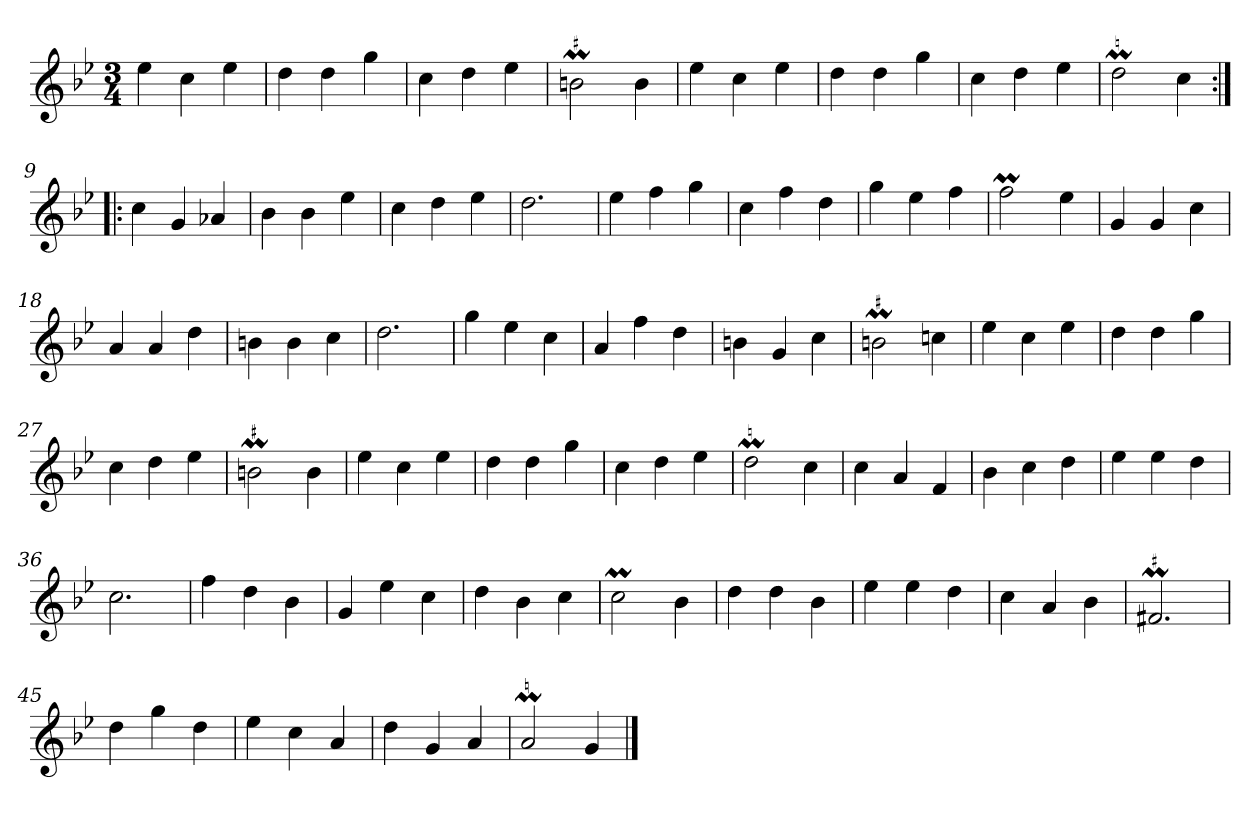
**kern
*part1
*staff1
*clefG2
*k[b-e-]
*C:dor
*M3/4
*MM120
=1
4ee-
4cc
4ee-
=2
4dd
4dd
4gg
=3
4cc
4dd
4ee-
=4
!LO:MOR:acc=#
2bnM
4b
=5
4ee-
4cc
4ee-
=6
4dd
4dd
4gg
=7
4cc
4dd
4ee-
=8
2ddM
4cc
=9:|!|:
4cc
4g
4a-X
=10
4b-
4b-
4ee-
=11
4cc
4dd
4ee-
=12
2.dd
=13
4ee-
4ff
4gg
=14
4cc
4ff
4dd
=15
4gg
4ee-
4ff
=16
2ffM
4ee-
=17
4g
4g
4cc
=18
4a
4a
4dd
=19
4bn
4b
4cc
=20
2.dd
=21
4gg
4ee-
4cc
=22
4a
4ff
4dd
=23
4bn
4g
4cc
=24
!LO:MOR:acc=#
2bnM
4ccn
=25
4ee-
4cc
4ee-
=26
4dd
4dd
4gg
=27
4cc
4dd
4ee-
=28
!LO:MOR:acc=#
2bnM
4b
=29
4ee-
4cc
4ee-
=30
4dd
4dd
4gg
=31
4cc
4dd
4ee-
=32
2ddM
4cc
=33
4cc
4a
4f
=34
4b-
4cc
4dd
=35
4ee-
4ee-
4dd
=36
2.cc
=37
4ff
4dd
4b-
=38
4g
4ee-
4cc
=39
4dd
4b-
4cc
=40
2ccM
4b-
=41
4dd
4dd
4b-
=42
4ee-
4ee-
4dd
=43
4cc
4a
4b-
=44
!LO:MOR:acc=#
2.f#XM
=45
4dd
4gg
4dd
=46
4ee-
4cc
4a
=47
4dd
4g
4a
=48
2aM
4g
==
*-
